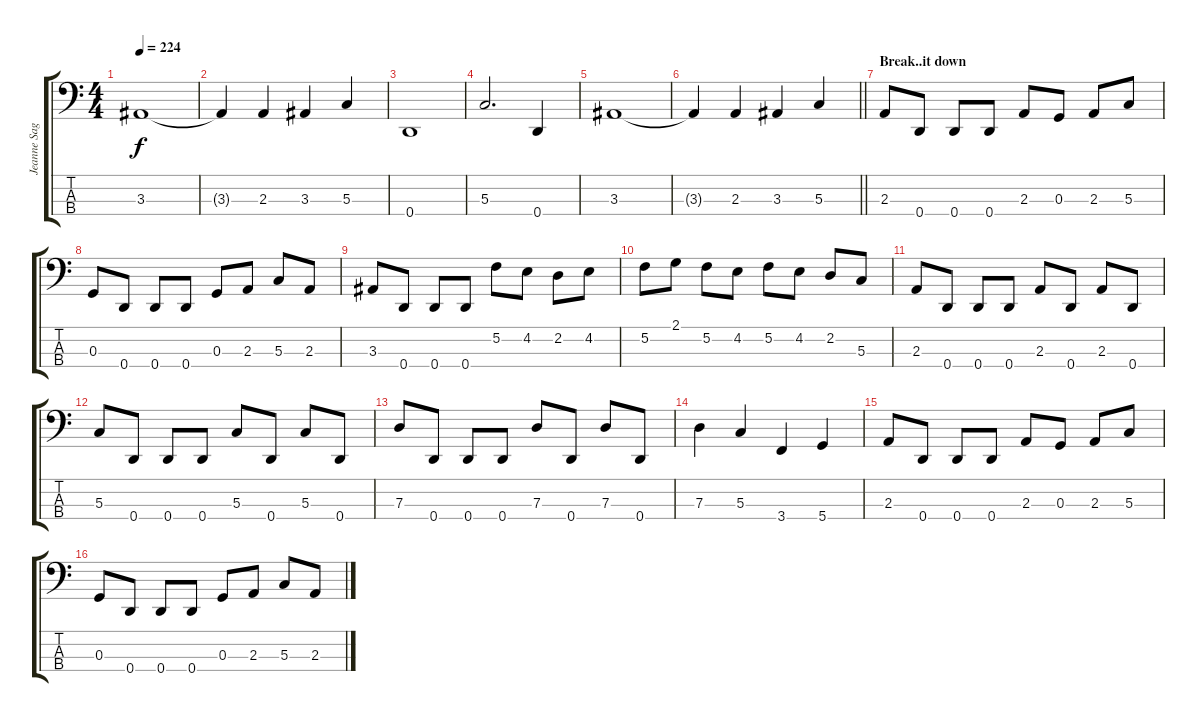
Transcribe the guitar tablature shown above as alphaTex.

\track ("Jeanne Sagan" "Jeanne Sag") {instrument electricbasspick}
\staff {score tabs}
\tuning (F2 C2 G1 D1) {hide}
\ts (4 4)
\tempo 224
\clef f4
\ks c
3.3.1{dy f} |
3.3{t}.4 2.3.4 3.3.4 5.3.4 |
0.4.1 |
5.3.2{d} 0.4.4 |
3.3.1 |
\barLineRight lightlight
3.3{t}.4 2.3.4 3.3.4 5.3.4 |
\section ("" "Break..it down")
2.3.8 0.4.8 0.4.8 0.4.8 2.3.8 0.3.8 2.3.8 5.3.8 |
0.3.8 0.4.8 0.4.8 0.4.8 0.3.8 2.3.8 5.3.8 2.3.8 |
3.3.8 0.4.8 0.4.8 0.4.8 5.2.8 4.2.8 2.2.8 4.2.8 |
5.2.8 2.1.8 5.2.8 4.2.8 5.2.8 4.2.8 2.2.8 5.3.8 |
2.3.8 0.4.8 0.4.8 0.4.8 2.3.8 0.4.8 2.3.8 0.4.8 |
5.3.8 0.4.8 0.4.8 0.4.8 5.3.8 0.4.8 5.3.8 0.4.8 |
7.3.8 0.4.8 0.4.8 0.4.8 7.3.8 0.4.8 7.3.8 0.4.8 |
7.3.4 5.3.4 3.4.4 5.4.4 |
2.3.8 0.4.8 0.4.8 0.4.8 2.3.8 0.3.8 2.3.8 5.3.8 |
0.3.8 0.4.8 0.4.8 0.4.8 0.3.8 2.3.8 5.3.8 2.3.8
